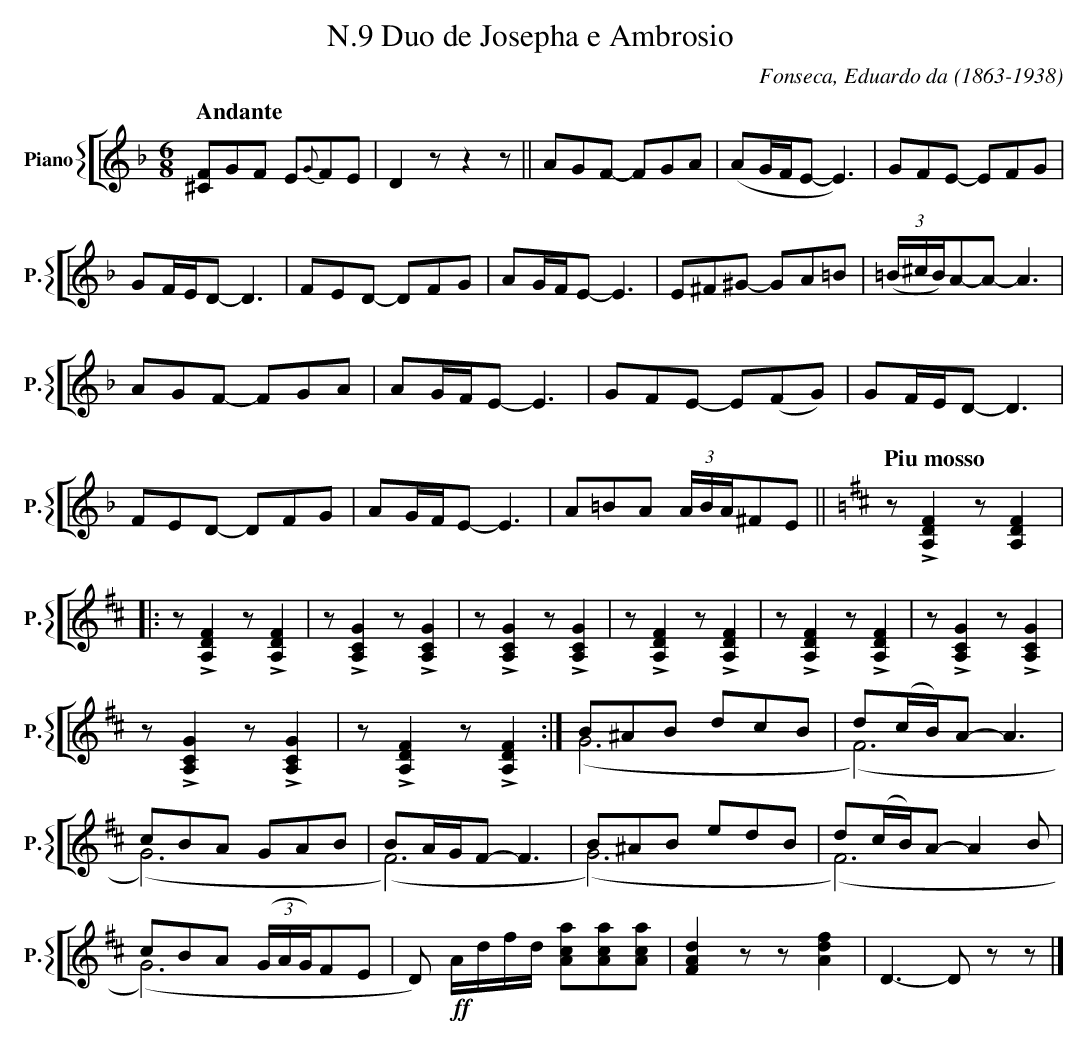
X:1
T:N.9 Duo de Josepha e Ambrosio
C:Fonseca, Eduardo da (1863-1938)
M:6/8
L:1/8
K:F
V: 7 clef=treble name="Piano" sname="P."
%%staves [{ 7 }]
[Q:"Andante"]
   [^CF]GF E{G}FE | D2zz2z || AGF- FGA | (AG/F/E-E3) |  GFE- EFG | GF/E/D-D3 | \
   FED- DFG | AG/F/E-E3 | E^F^G- GA=B | ((3=B/^c/B/)A-A-A3| AGF- FGA | AG/F/E-E3|  GFE- E(FG) | \
   GF/E/D-D3 | FED- DFG | AG/F/E- E3 | A=BA (3A/B/A/^FE || \
   [K:D] [Q:"Piu mosso"] z!>![A,DF]2z[A,DF]2 |: z!>![A,DF]2z!>![A,DF]2 | z!>![A,CG]2z!>![A,CG]2 | \
   z!>![A,CG]2z!>![A,CG]2 | z!>![A,DF]2z!>![A,DF]2 | z!>![A,DF]2z!>![A,DF]2 | z!>![A,CG]2z!>![A,CG]2 | \
   z!>![A,CG]2z!>![A,CG]2 | z!>![A,DF]2z!>![A,DF]2 :| \
   B^AB dcB & (G6| d(c/2B/2)A-A3 & (F6) | cBA GAB & (G6) | BA/2G/2F-F3 & (F6)| B^AB edB & (G6) | d(c/2B/2)A-A2B & (F6)| \
   cBA ((3G/2A/2G/)FE & (G6) | D !ff! A/d/f/d/ [Aca][Aca][Aca] & x6)| [FAd]2zz[fdA]2 | D3-Dzz |] \
